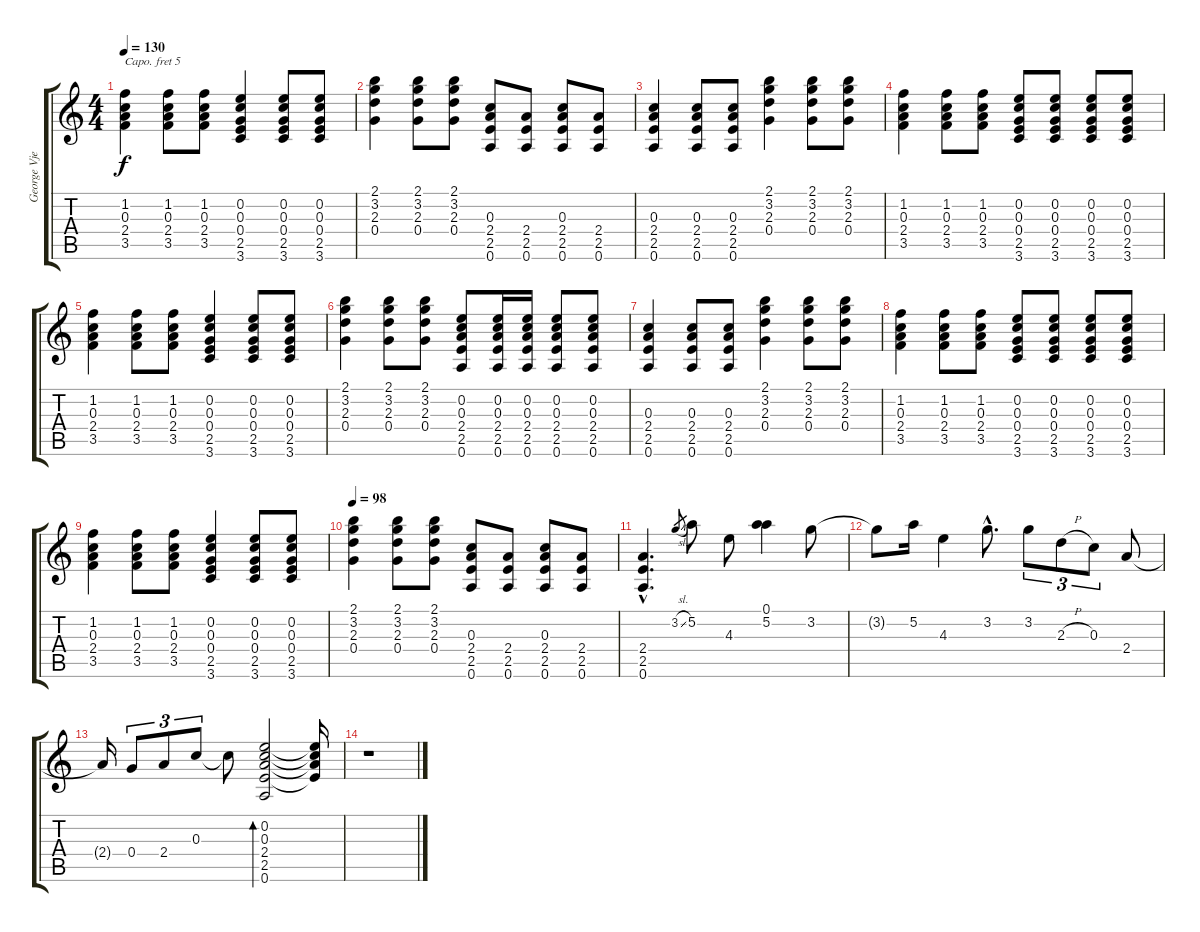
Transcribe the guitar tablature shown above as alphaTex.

\track ("George Vjestica" "George Vje") {instrument acousticguitarsteel}
\staff {score tabs}
\capo 5
\tuning (E4 B3 G3 D3 A2 E2) {hide}
\ts (4 4)
\tempo 130
\clef g2
\ks c
(1.2 0.3 2.4 3.5).4{dy f} (1.2 0.3 2.4 3.5).8 (1.2 0.3 2.4 3.5).8 (0.2 0.3 0.4 2.5 3.6).4 (0.2 0.3 0.4 2.5 3.6).8 (0.2 0.3 0.4 2.5 3.6).8 |
(2.1 3.2 2.3 0.4).4 (2.1 3.2 2.3 0.4).8 (2.1 3.2 2.3 0.4).8 (0.3 2.4 2.5 0.6).8 (2.4 2.5 0.6).8 (0.3 2.4 2.5 0.6).8 (2.4 2.5 0.6).8 |
(0.3 2.4 2.5 0.6).4 (0.3 2.4 2.5 0.6).8 (0.3 2.4 2.5 0.6).8 (2.1 3.2 2.3 0.4).4 (2.1 3.2 2.3 0.4).8 (2.1 3.2 2.3 0.4).8 |
(1.2 0.3 2.4 3.5).4 (1.2 0.3 2.4 3.5).8 (1.2 0.3 2.4 3.5).8 (0.2 0.3 0.4 2.5 3.6).8 (0.2 0.3 0.4 2.5 3.6).8 (0.2 0.3 0.4 2.5 3.6).8 (0.2 0.3 0.4 2.5 3.6).8 |
(1.2 0.3 2.4 3.5).4 (1.2 0.3 2.4 3.5).8 (1.2 0.3 2.4 3.5).8 (0.2 0.3 0.4 2.5 3.6).4 (0.2 0.3 0.4 2.5 3.6).8 (0.2 0.3 0.4 2.5 3.6).8 |
(2.1 3.2 2.3 0.4).4 (2.1 3.2 2.3 0.4).8 (2.1 3.2 2.3 0.4).8 (0.2 0.3 2.4 2.5 0.6).8 (0.2 0.3 2.4 2.5 0.6).16 (0.2 0.3 2.4 2.5 0.6).16 (0.2 0.3 2.4 2.5 0.6).8 (0.2 0.3 2.4 2.5 0.6).8 |
(0.3 2.4 2.5 0.6).4 (0.3 2.4 2.5 0.6).8 (0.3 2.4 2.5 0.6).8 (2.1 3.2 2.3 0.4).4 (2.1 3.2 2.3 0.4).8 (2.1 3.2 2.3 0.4).8 |
(1.2 0.3 2.4 3.5).4 (1.2 0.3 2.4 3.5).8 (1.2 0.3 2.4 3.5).8 (0.2 0.3 0.4 2.5 3.6).8 (0.2 0.3 0.4 2.5 3.6).8 (0.2 0.3 0.4 2.5 3.6).8 (0.2 0.3 0.4 2.5 3.6).8 |
(1.2 0.3 2.4 3.5).4 (1.2 0.3 2.4 3.5).8 (1.2 0.3 2.4 3.5).8 (0.2 0.3 0.4 2.5 3.6).4 (0.2 0.3 0.4 2.5 3.6).8 (0.2 0.3 0.4 2.5 3.6).8 |
\tempo 98
(2.1 3.2 2.3 0.4).4 (2.1 3.2 2.3 0.4).8 (2.1 3.2 2.3 0.4).8 (0.3 2.4 2.5 0.6).8 (2.4 2.5 0.6).8 (0.3 2.4 2.5 0.6).8 (2.4 2.5 0.6).8 |
(2.4{hac} 2.5{hac} 0.6{hac}).4{d} 3.2{sl}.8{gr} 5.2.8 4.3.8 (0.1 5.2).4 3.2.8 |
3.2{t}.8 5.2.16 4.3.4 3.2{hac}.8{d} 3.2.8{tu (3 2)} 2.3{h}.8{tu (3 2)} 0.3.8{tu (3 2)} 2.4.8 |
2.4{t}.16 0.4.8{tu (3 2)} 2.4.8{tu (3 2)} 0.3.8{tu (3 2)} 0.3{t}.8 (0.2 0.3 2.4 2.5 0.6).2{bd 120} (0.2{t} 0.3{t} 2.4{t} 2.5{t}).16 |
r.1
